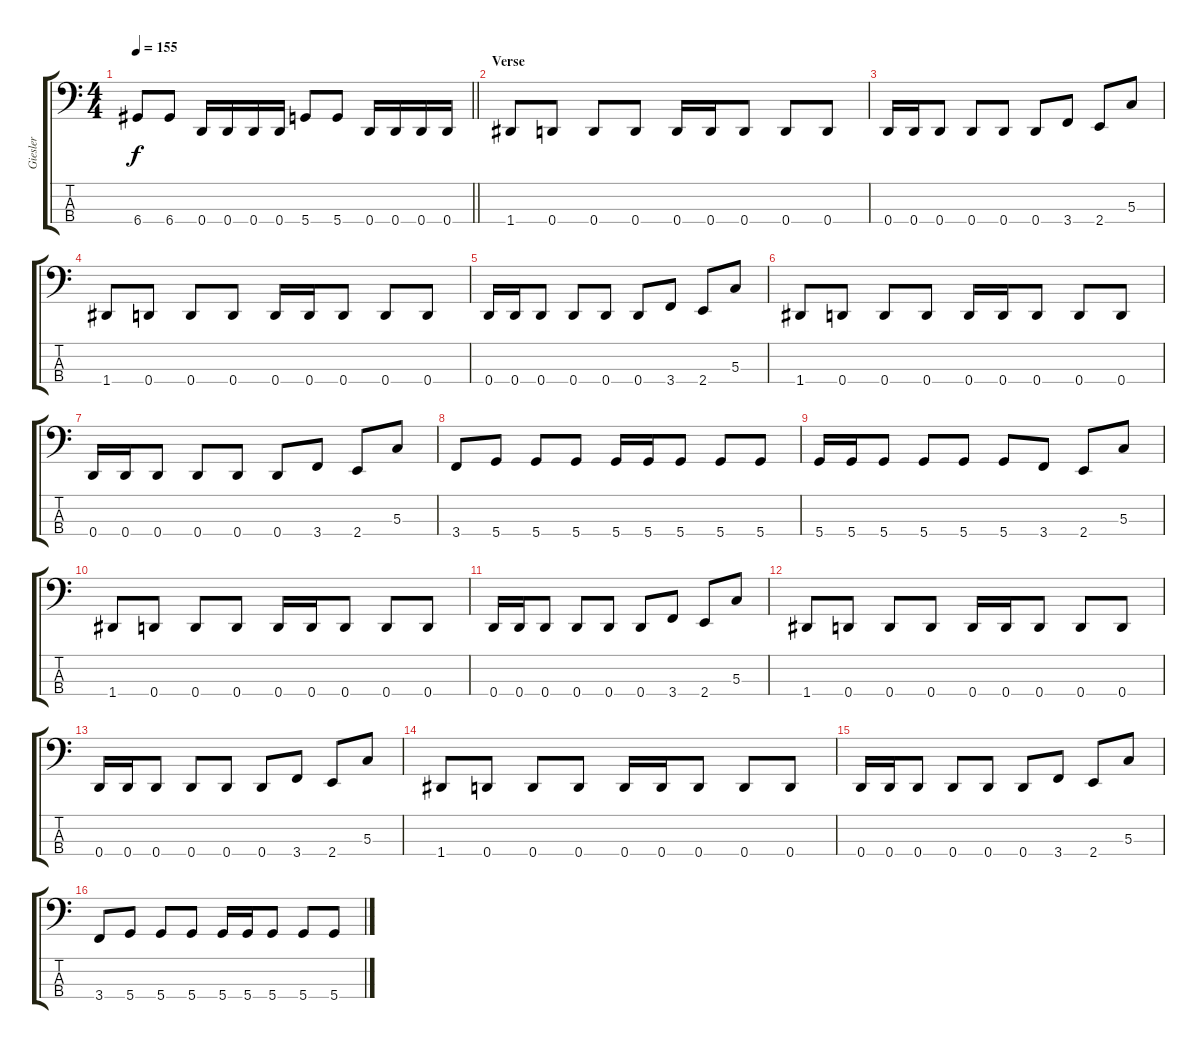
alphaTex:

\track ("Giesler" "Giesler") {instrument electricbassfinger}
\staff {score tabs}
\tuning (F2 C2 G1 D1) {hide}
\ts (4 4)
\tempo 155
\clef f4
\barLineRight lightlight
\ks c
6.4.8{dy f} 6.4.8 0.4.16 0.4.16 0.4.16 0.4.16 5.4.8 5.4.8 0.4.16 0.4.16 0.4.16 0.4.16 |
\section ("" "Verse")
1.4.8 0.4.8 0.4.8 0.4.8 0.4.16 0.4.16 0.4.8 0.4.8 0.4.8 |
0.4.16 0.4.16 0.4.8 0.4.8 0.4.8 0.4.8 3.4.8 2.4.8 5.3.8 |
1.4.8 0.4.8 0.4.8 0.4.8 0.4.16 0.4.16 0.4.8 0.4.8 0.4.8 |
0.4.16 0.4.16 0.4.8 0.4.8 0.4.8 0.4.8 3.4.8 2.4.8 5.3.8 |
1.4.8 0.4.8 0.4.8 0.4.8 0.4.16 0.4.16 0.4.8 0.4.8 0.4.8 |
0.4.16 0.4.16 0.4.8 0.4.8 0.4.8 0.4.8 3.4.8 2.4.8 5.3.8 |
3.4.8 5.4.8 5.4.8 5.4.8 5.4.16 5.4.16 5.4.8 5.4.8 5.4.8 |
5.4.16 5.4.16 5.4.8 5.4.8 5.4.8 5.4.8 3.4.8 2.4.8 5.3.8 |
1.4.8 0.4.8 0.4.8 0.4.8 0.4.16 0.4.16 0.4.8 0.4.8 0.4.8 |
0.4.16 0.4.16 0.4.8 0.4.8 0.4.8 0.4.8 3.4.8 2.4.8 5.3.8 |
1.4.8 0.4.8 0.4.8 0.4.8 0.4.16 0.4.16 0.4.8 0.4.8 0.4.8 |
0.4.16 0.4.16 0.4.8 0.4.8 0.4.8 0.4.8 3.4.8 2.4.8 5.3.8 |
1.4.8 0.4.8 0.4.8 0.4.8 0.4.16 0.4.16 0.4.8 0.4.8 0.4.8 |
0.4.16 0.4.16 0.4.8 0.4.8 0.4.8 0.4.8 3.4.8 2.4.8 5.3.8 |
3.4.8 5.4.8 5.4.8 5.4.8 5.4.16 5.4.16 5.4.8 5.4.8 5.4.8
